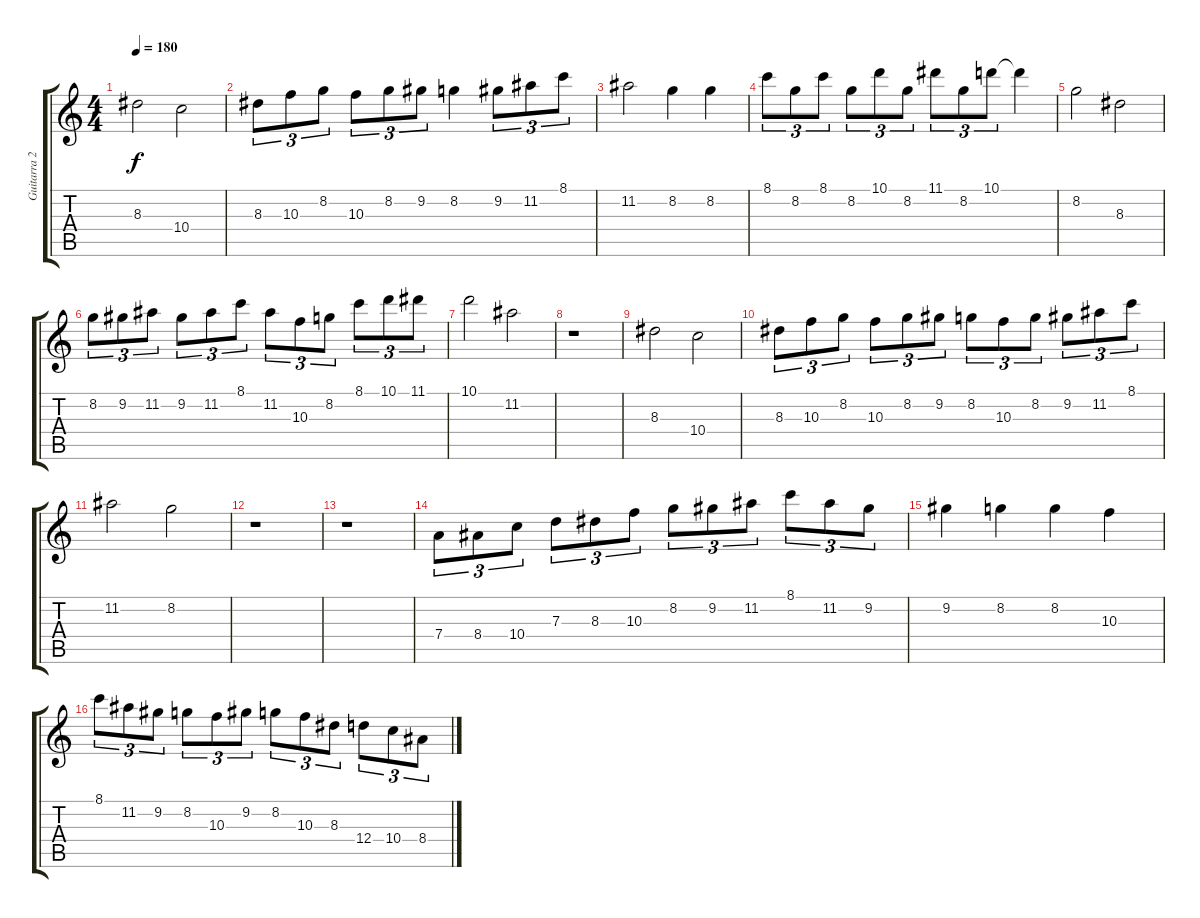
\track ("Guitarra 2 (Lider 2)" "Guitarra 2") {instrument overdrivenguitar}
\staff {score tabs}
\tuning (E4 B3 G3 D3 A2 E2) {hide}
\ts (4 4)
\tempo 180
\clef g2
\ks c
8.3.2{dy f} 10.4.2 |
8.3.8{tu (3 2)} 10.3.8{tu (3 2)} 8.2.8{tu (3 2)} 10.3.8{tu (3 2)} 8.2.8{tu (3 2)} 9.2.8{tu (3 2)} 8.2.4 9.2.8{tu (3 2)} 11.2.8{tu (3 2)} 8.1.8{tu (3 2)} |
11.2.2 8.2.4 8.2.4 |
8.1.8{tu (3 2)} 8.2.8{tu (3 2)} 8.1.8{tu (3 2)} 8.2.8{tu (3 2)} 10.1.8{tu (3 2)} 8.2.8{tu (3 2)} 11.1.8{tu (3 2)} 8.2.8{tu (3 2)} 10.1.8{tu (3 2)} 10.1{t}.4 |
8.2.2 8.3.2 |
8.2.8{tu (3 2)} 9.2.8{tu (3 2)} 11.2.8{tu (3 2)} 9.2.8{tu (3 2)} 11.2.8{tu (3 2)} 8.1.8{tu (3 2)} 11.2.8{tu (3 2)} 10.3.8{tu (3 2)} 8.2.8{tu (3 2)} 8.1.8{tu (3 2)} 10.1.8{tu (3 2)} 11.1.8{tu (3 2)} |
10.1.2 11.2.2 |
r.1 |
8.3.2 10.4.2 |
8.3.8{tu (3 2)} 10.3.8{tu (3 2)} 8.2.8{tu (3 2)} 10.3.8{tu (3 2)} 8.2.8{tu (3 2)} 9.2.8{tu (3 2)} 8.2.8{tu (3 2)} 10.3.8{tu (3 2)} 8.2.8{tu (3 2)} 9.2.8{tu (3 2)} 11.2.8{tu (3 2)} 8.1.8{tu (3 2)} |
11.2.2 8.2.2 |
r.1 |
r.1 |
7.4.8{tu (3 2)} 8.4.8{tu (3 2)} 10.4.8{tu (3 2)} 7.3.8{tu (3 2)} 8.3.8{tu (3 2)} 10.3.8{tu (3 2)} 8.2.8{tu (3 2)} 9.2.8{tu (3 2)} 11.2.8{tu (3 2)} 8.1.8{tu (3 2)} 11.2.8{tu (3 2)} 9.2.8{tu (3 2)} |
9.2.4 8.2.4 8.2.4 10.3.4 |
8.1.8{tu (3 2)} 11.2.8{tu (3 2)} 9.2.8{tu (3 2)} 8.2.8{tu (3 2)} 10.3.8{tu (3 2)} 9.2.8{tu (3 2)} 8.2.8{tu (3 2)} 10.3.8{tu (3 2)} 8.3.8{tu (3 2)} 12.4.8{tu (3 2)} 10.4.8{tu (3 2)} 8.4.8{tu (3 2)}
